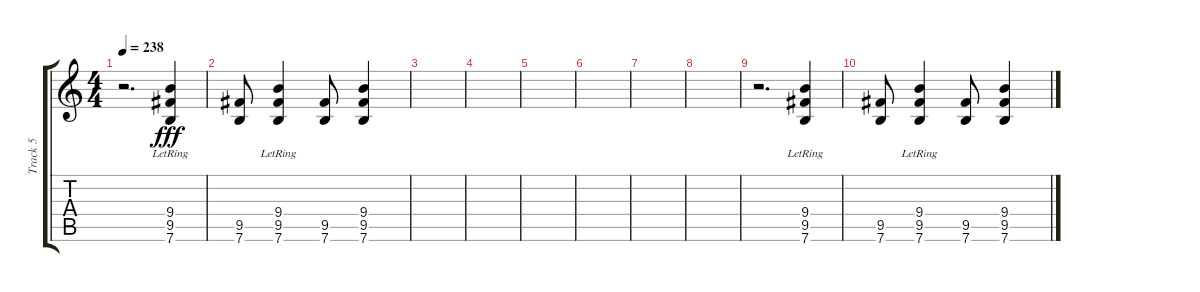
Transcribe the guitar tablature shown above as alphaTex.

\track ("Track 5" "Track 5") {instrument overdrivenguitar}
\staff {score tabs}
\tuning (E4 B3 G3 D3 A2 E2) {hide}
\ts (4 4)
\tempo 238
\clef g2
\ks c
r.2{d dy fff} (9.4{lr} 9.5 7.6).4 |
(9.5 7.6).8 (9.4{lr} 9.5 7.6).4 (9.5 7.6).8 (9.4 9.5 7.6).4 |
|
|
|
|
|
|
r.2{d} (9.4{lr} 9.5 7.6).4 |
(9.5 7.6).8 (9.4{lr} 9.5 7.6).4 (9.5 7.6).8 (9.4 9.5 7.6).4
